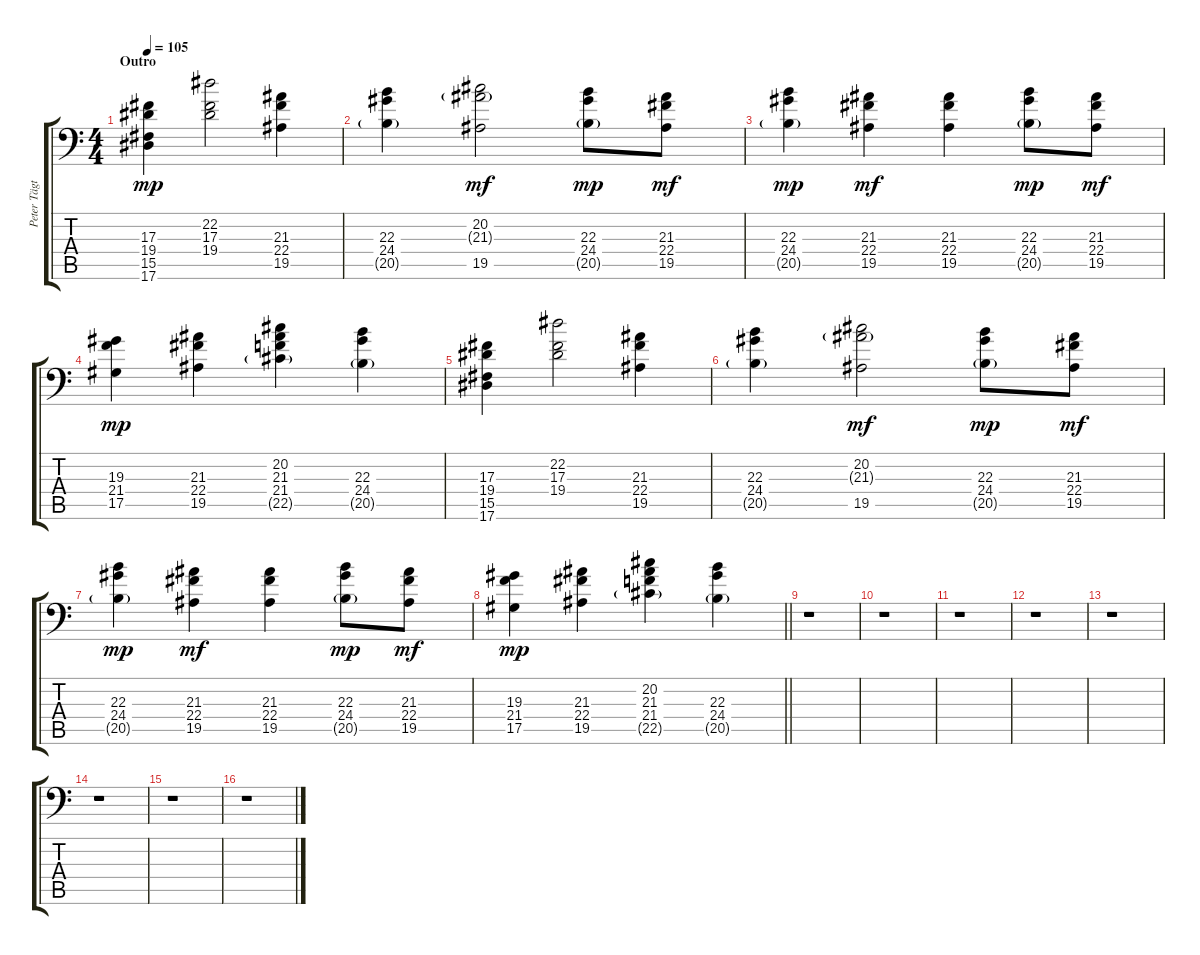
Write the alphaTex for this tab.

\track ("Peter Tägtgren (Keyboard II)" "Peter Tägt") {instrument choiraahs}
\staff {score tabs}
\tuning (Bb3 F3 Db3 Ab2 Eb2 Bb1) {hide}
\ts (4 4)
\section ("" "Outro")
\tempo 105
\clef f4
\ks c
(17.3 19.4 15.5 17.6).4{dy mp volume 11} (22.2 17.3 19.4).2 (21.3 22.4 19.5).4 |
(22.3 24.4 20.5{g}).4 (20.2 21.3{g} 19.5).2{dy mf} (22.3 24.4 20.5{g}).8{dy mp} (21.3 22.4 19.5).8{dy mf} |
(22.3 24.4 20.5{g}).4{dy mp} (21.3 22.4 19.5).4{dy mf} (21.3 22.4 19.5).4 (22.3 24.4 20.5{g}).8{dy mp} (21.3 22.4 19.5).8{dy mf} |
(19.3 21.4 17.5).4{dy mp} (21.3 22.4 19.5).4 (20.2 21.3 21.4 22.5{g}).4 (22.3 24.4 20.5{g}).4 |
(17.3 19.4 15.5 17.6).4 (22.2 17.3 19.4).2 (21.3 22.4 19.5).4 |
(22.3 24.4 20.5{g}).4 (20.2 21.3{g} 19.5).2{dy mf} (22.3 24.4 20.5{g}).8{dy mp} (21.3 22.4 19.5).8{dy mf} |
(22.3 24.4 20.5{g}).4{dy mp} (21.3 22.4 19.5).4{dy mf} (21.3 22.4 19.5).4 (22.3 24.4 20.5{g}).8{dy mp} (21.3 22.4 19.5).8{dy mf} |
\barLineRight lightlight
(19.3 21.4 17.5).4{dy mp} (21.3 22.4 19.5).4 (20.2 21.3 21.4 22.5{g}).4 (22.3 24.4 20.5{g}).4 |
r.1 |
r.1 |
r.1 |
r.1 |
r.1 |
r.1 |
r.1 |
r.1
